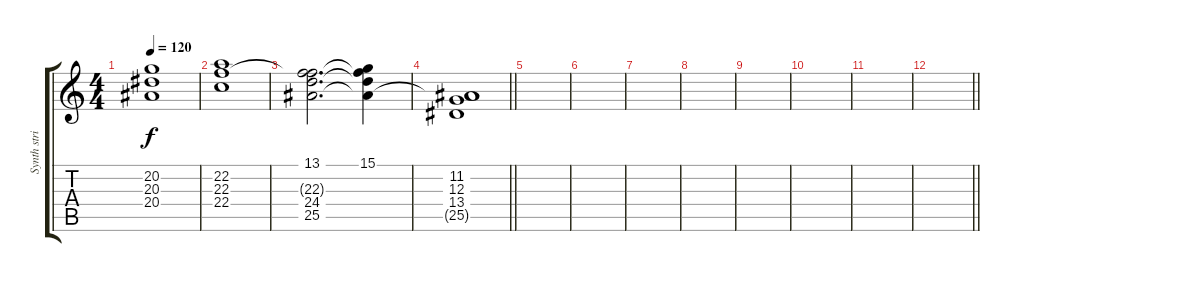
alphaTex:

\track ("Synth strings 1" "Synth stri") {instrument stringensemble1}
\staff {score tabs}
\tuning (E4 B3 G3 D3 A2 E2) {hide}
\ts (4 4)
\tempo 120
\clef g2
\ks c
(20.2{t} 20.3{t} 20.4{t}).1{dy f} |
(22.2 22.3 22.4).1 |
(13.1 22.3{t} 24.4 25.5).2{d} (15.1 22.3{t} 24.4{t} 25.5{t}).4 |
\barLineRight lightlight
(11.2 12.3 13.4 25.5{t}).1 |
|
|
|
|
|
|
|
\barLineRight lightlight
